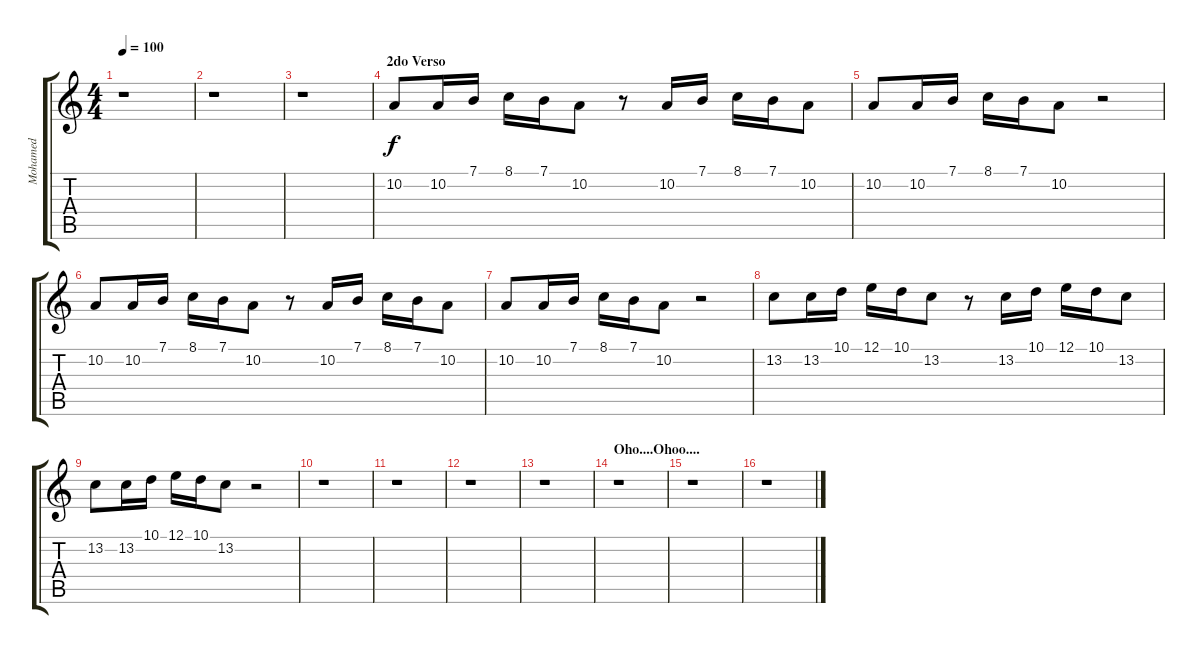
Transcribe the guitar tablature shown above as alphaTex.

\track ("Mohamed" "Mohamed") {instrument violin}
\staff {score tabs}
\tuning (E4 B3 G3 D3 A2 E2) {hide}
\ts (4 4)
\tempo 100
\clef g2
\ks c
r.1{dy f} |
r.1 |
r.1 |
\section ("" "2do Verso")
10.2.8{volume 5} 10.2.16 7.1.16 8.1.16 7.1.16 10.2.8 r.8 10.2.16 7.1.16 8.1.16 7.1.16 10.2.8 |
10.2.8 10.2.16 7.1.16 8.1.16 7.1.16 10.2.8 r.2 |
10.2.8 10.2.16 7.1.16 8.1.16 7.1.16 10.2.8 r.8 10.2.16 7.1.16 8.1.16 7.1.16 10.2.8 |
10.2.8 10.2.16 7.1.16 8.1.16 7.1.16 10.2.8 r.2 |
13.2.8 13.2.16 10.1.16 12.1.16 10.1.16 13.2.8 r.8 13.2.16 10.1.16 12.1.16 10.1.16 13.2.8 |
13.2.8 13.2.16 10.1.16 12.1.16 10.1.16 13.2.8 r.2 |
r.1 |
r.1 |
r.1 |
r.1 |
\section ("" "Oho....Ohoo....")
r.1 |
r.1 |
r.1
